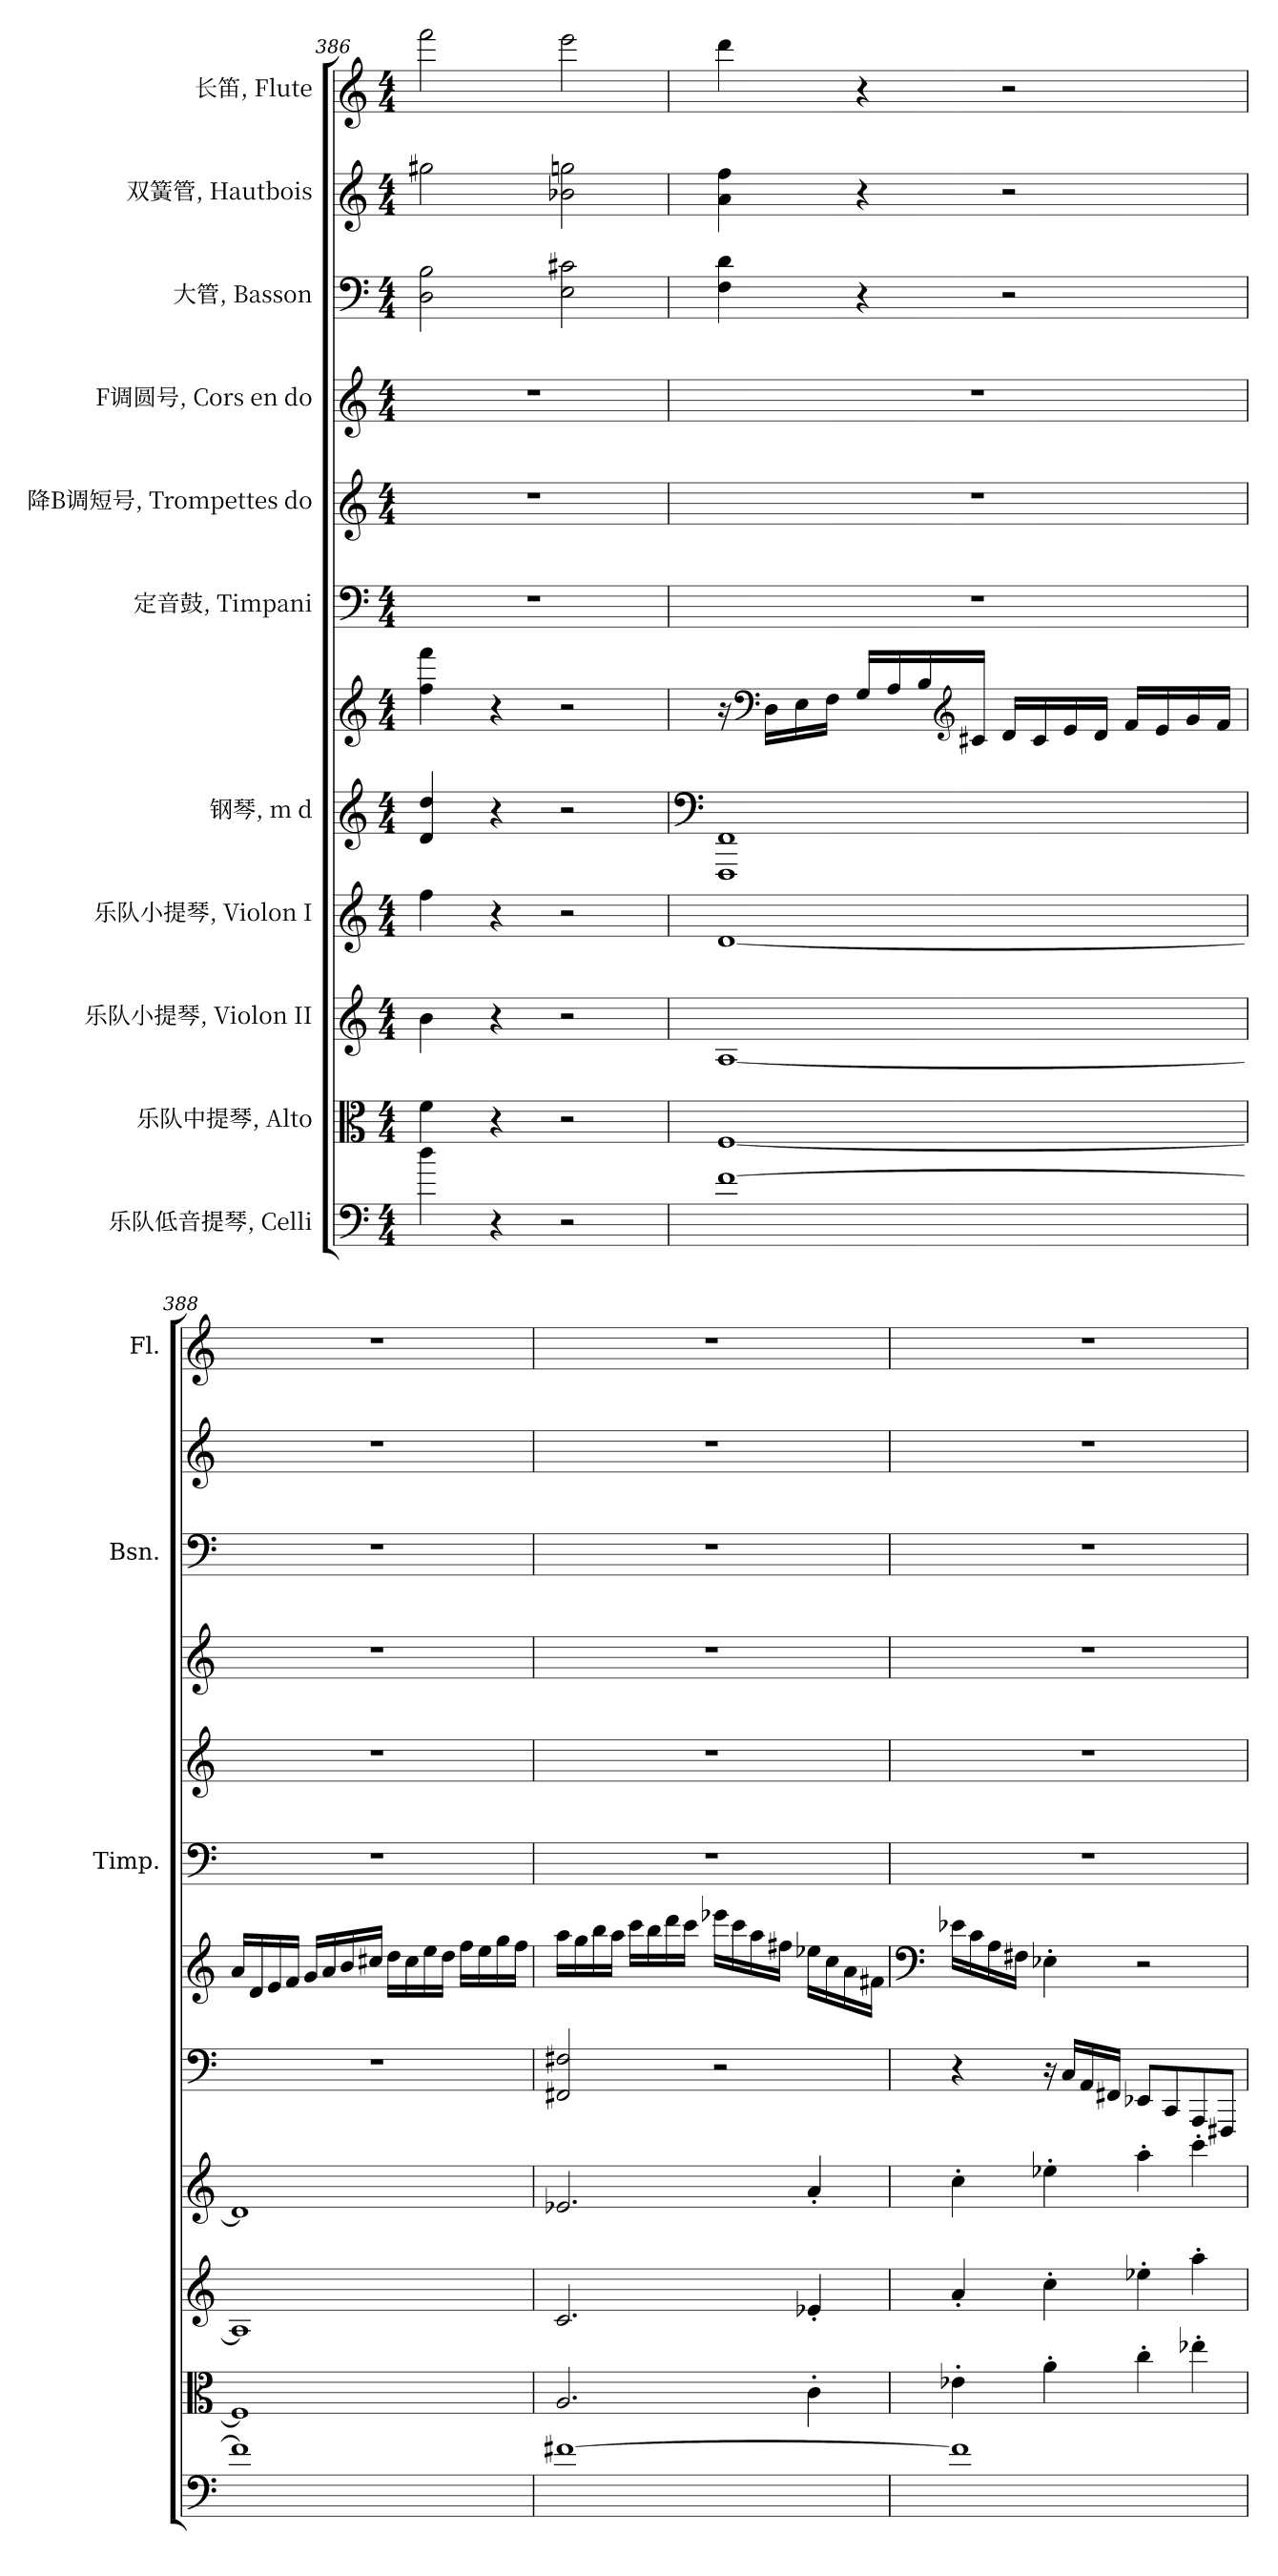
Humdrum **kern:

**kern	**kern	**kern	**kern	**kern	**kern	**kern	**kern	**kern	**kern	**kern	**kern
*part11	*part10	*part9	*part8	*part7	*part7	*part6	*part5	*part4	*part3	*part2	*part1
*staff12	*staff11	*staff10	*staff9	*staff8	*staff7	*staff6	*staff5	*staff4	*staff3	*staff2	*staff1
*I"乐队低音提琴, Celli	*I"乐队中提琴, Alto	*I"乐队小提琴, Violon II	*I"乐队小提琴, Violon I	*I"钢琴, m d	*	*I"定音鼓, Timpani	*I"降B调短号, Trompettes do	*I"F调圆号, Cors en do	*I"大管, Basson	*I"双簧管, Hautbois	*I"长笛, Flute
*	*	*	*	*	*	*I'Timp.	*	*	*I'Bsn.	*	*I'Fl.
*clefF4	*clefC3	*clefG2	*clefG2	*clefG2	*clefG2	*clefF4	*clefG2	*clefG2	*clefF4	*clefG2	*clefG2
*ITrd7c12	*	*	*	*	*	*	*ITrd1c2	*ITrd4c7	*	*	*
*k[]	*k[]	*k[]	*k[]	*k[]	*k[]	*k[]	*k[b-e-]	*k[b-]	*k[]	*k[]	*k[]
*M4/4	*M4/4	*M4/4	*M4/4	*M4/4	*M4/4	*M4/4	*M4/4	*M4/4	*M4/4	*M4/4	*M4/4
=386	=386	=386	=386	=386	=386	=386	=386	=386	=386	=386	=386
4d\	4f\	4b\	4ff\	4d/ 4dd/	4ff\ 4fff\	1r	1r	1r	2D\ 2B\	2gg#X\	2fff\
4r	4r	4r	4r	4r	4r	.	.	.	.	.	.
2r	2r	2r	2r	2r	2r	.	.	.	2E\ 2c#X\	2b-X\ 2ggn\	2eee\
!!LO:PB:g=z
=387	=387	=387	=387	=387	=387	=387	=387	=387	=387	=387	=387
*	*	*	*	*clefF4	*	*	*	*	*	*	*
[1F	[1F	[1A	[1d	1FFF 1FF	16r	1r	1r	1r	4F\ 4d\	4a\ 4ff\	4ddd\
*	*	*	*	*	*clefF4	*	*	*	*	*	*
.	.	.	.	.	16D\LL	.	.	.	.	.	.
.	.	.	.	.	16E\	.	.	.	.	.	.
.	.	.	.	.	16F\JJ	.	.	.	.	.	.
.	.	.	.	.	16G/LL	.	.	.	4r	4r	4r
.	.	.	.	.	16A/	.	.	.	.	.	.
.	.	.	.	.	16B/	.	.	.	.	.	.
*	*	*	*	*	*clefG2	*	*	*	*	*	*
.	.	.	.	.	16c#X/JJ	.	.	.	.	.	.
.	.	.	.	.	16d/LL	.	.	.	2r	2r	2r
.	.	.	.	.	16c#/	.	.	.	.	.	.
.	.	.	.	.	16e/	.	.	.	.	.	.
.	.	.	.	.	16d/JJ	.	.	.	.	.	.
.	.	.	.	.	16f/LL	.	.	.	.	.	.
.	.	.	.	.	16e/	.	.	.	.	.	.
.	.	.	.	.	16g/	.	.	.	.	.	.
.	.	.	.	.	16f/JJ	.	.	.	.	.	.
=388	=388	=388	=388	=388	=388	=388	=388	=388	=388	=388	=388
1F]	1F]	1A]	1d]	1r	16a/LL	1r	1r	1r	1r	1r	1r
.	.	.	.	.	16d/	.	.	.	.	.	.
.	.	.	.	.	16e/	.	.	.	.	.	.
.	.	.	.	.	16f/JJ	.	.	.	.	.	.
.	.	.	.	.	16g/LL	.	.	.	.	.	.
.	.	.	.	.	16a/	.	.	.	.	.	.
.	.	.	.	.	16b/	.	.	.	.	.	.
.	.	.	.	.	16cc#X/JJ	.	.	.	.	.	.
.	.	.	.	.	16dd\LL	.	.	.	.	.	.
.	.	.	.	.	16cc#\	.	.	.	.	.	.
.	.	.	.	.	16ee\	.	.	.	.	.	.
.	.	.	.	.	16dd\JJ	.	.	.	.	.	.
.	.	.	.	.	16ff\LL	.	.	.	.	.	.
.	.	.	.	.	16ee\	.	.	.	.	.	.
.	.	.	.	.	16gg\	.	.	.	.	.	.
.	.	.	.	.	16ff\JJ	.	.	.	.	.	.
!!LO:PB:g=z
=389	=389	=389	=389	=389	=389	=389	=389	=389	=389	=389	=389
[1F#X	2.A/	2.c/	2.e-X/	2FF#X/ 2F#X/	16aa\LL	1r	1r	1r	1r	1r	1r
.	.	.	.	.	16gg\	.	.	.	.	.	.
.	.	.	.	.	16bb\	.	.	.	.	.	.
.	.	.	.	.	16aa\JJ	.	.	.	.	.	.
.	.	.	.	.	16ccc\LL	.	.	.	.	.	.
.	.	.	.	.	16bb\	.	.	.	.	.	.
.	.	.	.	.	16ddd\	.	.	.	.	.	.
.	.	.	.	.	16ccc\JJ	.	.	.	.	.	.
.	.	.	.	2r	16eee-X\LL	.	.	.	.	.	.
.	.	.	.	.	16ccc\	.	.	.	.	.	.
.	.	.	.	.	16aa\	.	.	.	.	.	.
.	.	.	.	.	16ff#X\JJ	.	.	.	.	.	.
.	4c'\	4e-X'/	4a'/	.	16ee-X\LL	.	.	.	.	.	.
.	.	.	.	.	16cc\	.	.	.	.	.	.
.	.	.	.	.	16a\	.	.	.	.	.	.
.	.	.	.	.	16f#X\JJ	.	.	.	.	.	.
=390	=390	=390	=390	=390	=390	=390	=390	=390	=390	=390	=390
*	*	*	*	*	*clefF4	*	*	*	*	*	*
1F#]	4e-X'\	4a'/	4cc'\	4r	16e-X\LL	1r	1r	1r	1r	1r	1r
.	.	.	.	.	16c\	.	.	.	.	.	.
.	.	.	.	.	16A\	.	.	.	.	.	.
.	.	.	.	.	16F#X\JJ	.	.	.	.	.	.
.	4a'\	4cc'\	4ee-X'\	16r	4E-X'\	.	.	.	.	.	.
.	.	.	.	16C/LL	.	.	.	.	.	.	.
.	.	.	.	16AA/	.	.	.	.	.	.	.
.	.	.	.	16FF#X/JJ	.	.	.	.	.	.	.
.	4cc'\	4ee-X'\	4aa'\	8EE-X/L	2r	.	.	.	.	.	.
.	.	.	.	8CC/	.	.	.	.	.	.	.
.	4ee-X'\	4aa'\	4ccc'\	8AAA/	.	.	.	.	.	.	.
.	.	.	.	8FFF#X/J	.	.	.	.	.	.	.
=	=	=	=	=	=	=	=	=	=	=	=
*-	*-	*-	*-	*-	*-	*-	*-	*-	*-	*-	*-
